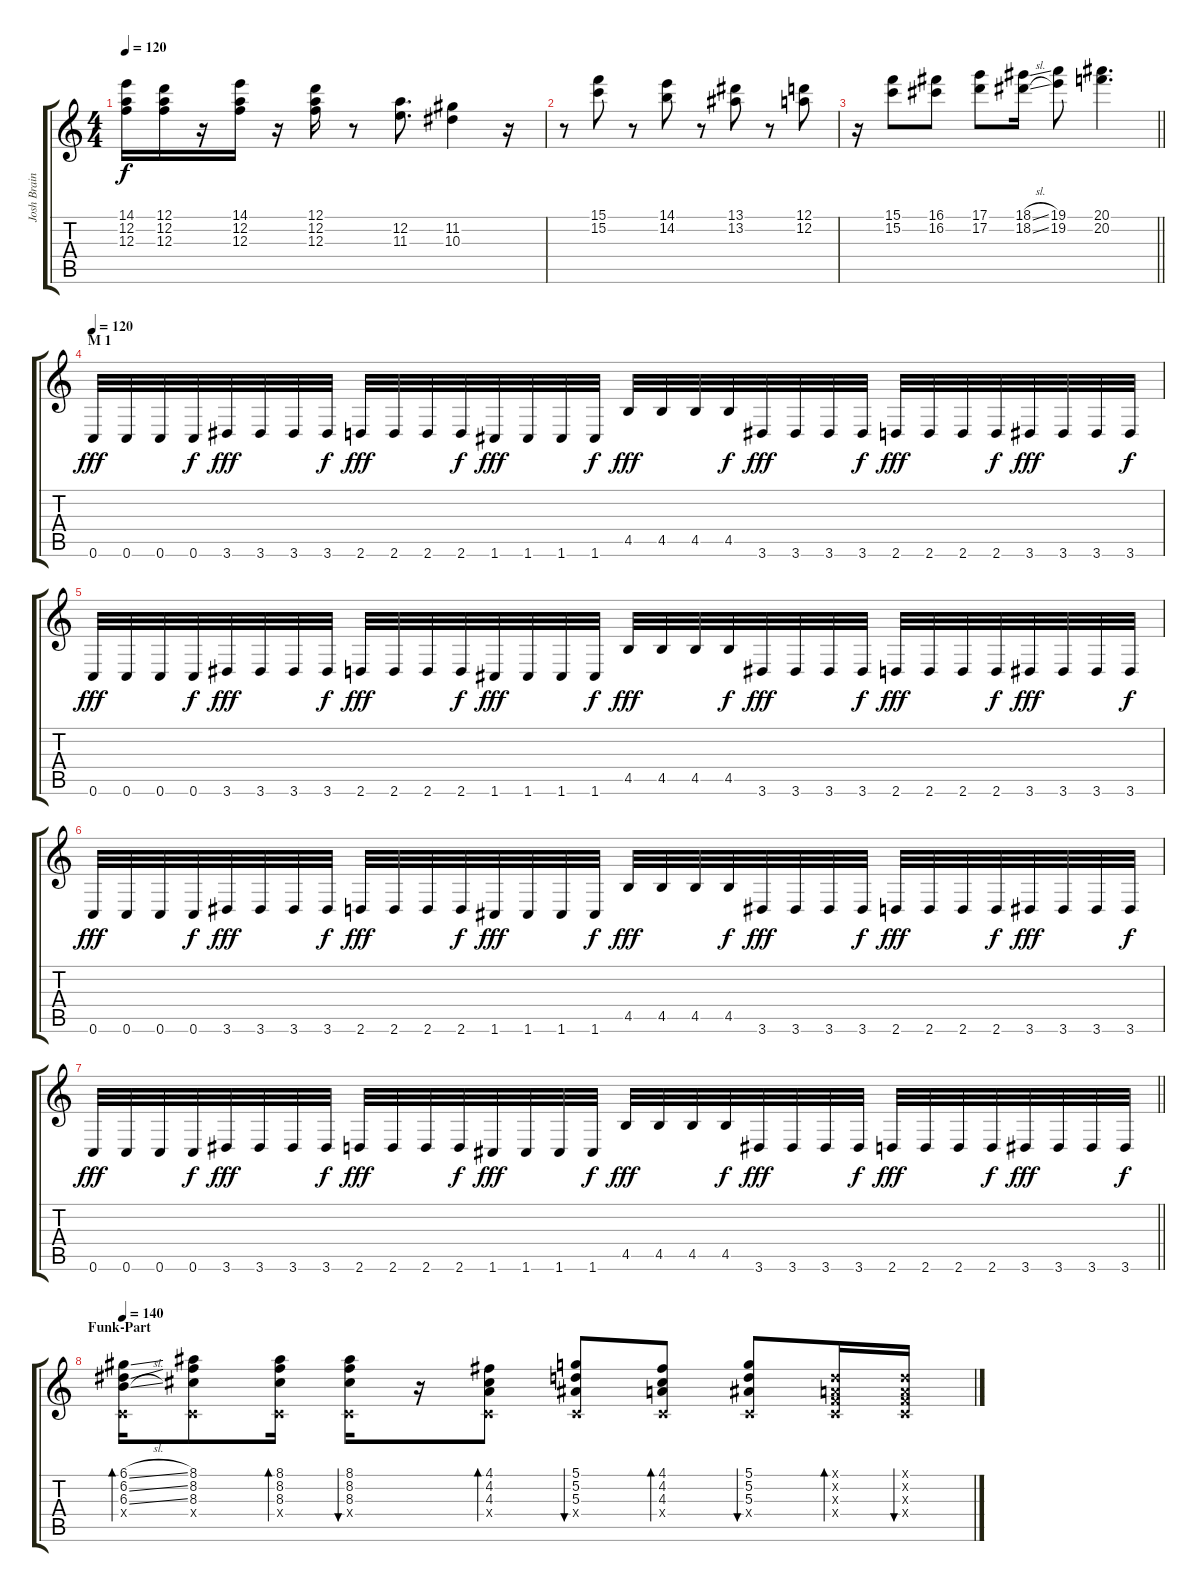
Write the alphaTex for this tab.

\track ("Josh Brainard" "Josh Brain") {instrument distortionguitar}
\staff {score tabs}
\tuning (D4 A3 F3 C3 G2 C2) {hide}
\ts (4 4)
\tempo 120
\clef g2
\ks c
(14.1 12.2 12.3).16{dy f} (12.1 12.2 12.3).16 r.16 (14.1 12.2 12.3).16 r.16 (12.1 12.2 12.3).16 r.8 (12.2 11.3).8{d} (11.2 10.3).4 r.16 |
r.8 (15.1 15.2).8 r.8 (14.1 14.2).8 r.8 (13.1 13.2).8 r.8 (12.1 12.2).8 |
\barLineRight lightlight
r.16 (15.1 15.2).8 (16.1 16.2).8 (17.1 17.2).8 (18.1{sl} 18.2{sl}).16 (19.1 19.2).8 (20.1 20.2).4{d} |
\section ("" "M 1")
\tempo 120
0.6.32{dy fff volume 13 instrument distortionguitar} 0.6.32 0.6.32 0.6.32{dy f} 3.6.32{dy fff} 3.6.32 3.6.32 3.6.32{dy f} 2.6.32{dy fff} 2.6.32 2.6.32 2.6.32{dy f} 1.6.32{dy fff} 1.6.32 1.6.32 1.6.32{dy f} 4.5.32{dy fff} 4.5.32 4.5.32 4.5.32{dy f} 3.6.32{dy fff} 3.6.32 3.6.32 3.6.32{dy f} 2.6.32{dy fff} 2.6.32 2.6.32 2.6.32{dy f} 3.6.32{dy fff} 3.6.32 3.6.32 3.6.32{dy f} |
0.6.32{dy fff} 0.6.32 0.6.32 0.6.32{dy f} 3.6.32{dy fff} 3.6.32 3.6.32 3.6.32{dy f} 2.6.32{dy fff} 2.6.32 2.6.32 2.6.32{dy f} 1.6.32{dy fff} 1.6.32 1.6.32 1.6.32{dy f} 4.5.32{dy fff} 4.5.32 4.5.32 4.5.32{dy f} 3.6.32{dy fff} 3.6.32 3.6.32 3.6.32{dy f} 2.6.32{dy fff} 2.6.32 2.6.32 2.6.32{dy f} 3.6.32{dy fff} 3.6.32 3.6.32 3.6.32{dy f} |
0.6.32{dy fff} 0.6.32 0.6.32 0.6.32{dy f} 3.6.32{dy fff} 3.6.32 3.6.32 3.6.32{dy f} 2.6.32{dy fff} 2.6.32 2.6.32 2.6.32{dy f} 1.6.32{dy fff} 1.6.32 1.6.32 1.6.32{dy f} 4.5.32{dy fff} 4.5.32 4.5.32 4.5.32{dy f} 3.6.32{dy fff} 3.6.32 3.6.32 3.6.32{dy f} 2.6.32{dy fff} 2.6.32 2.6.32 2.6.32{dy f} 3.6.32{dy fff} 3.6.32 3.6.32 3.6.32{dy f} |
\barLineRight lightlight
0.6.32{dy fff} 0.6.32 0.6.32 0.6.32{dy f} 3.6.32{dy fff} 3.6.32 3.6.32 3.6.32{dy f} 2.6.32{dy fff} 2.6.32 2.6.32 2.6.32{dy f} 1.6.32{dy fff} 1.6.32 1.6.32 1.6.32{dy f} 4.5.32{dy fff} 4.5.32 4.5.32 4.5.32{dy f} 3.6.32{dy fff} 3.6.32 3.6.32 3.6.32{dy f} 2.6.32{dy fff} 2.6.32 2.6.32 2.6.32{dy f} 3.6.32{dy fff} 3.6.32 3.6.32 3.6.32{dy f} |
\section ("" "Funk-Part")
\tempo 140
(6.1{sl} 6.2{sl} 6.3{sl} 0.4{x}).16{bd 60 volume 9 instrument electricguitarclean} (8.1 8.2 8.3 0.4{x}).8 (8.1 8.2 8.3 0.4{x}).16{bd 60} (8.1 8.2 8.3 0.4{x}).16{bu 60} r.16 (4.1 4.2 4.3 0.4{x}).8{bd 60} (5.1 5.2 5.3 0.4{x}).8{bu 60} (4.1 4.2 4.3 0.4{x}).8{bd 60} (5.1 5.2 5.3 0.4{x}).8{bu 60} (0.1{x} 0.2{x} 0.3{x} 0.4{x}).16{bd 60} (0.1{x} 0.2{x} 0.3{x} 0.4{x}).16{bu 60}
